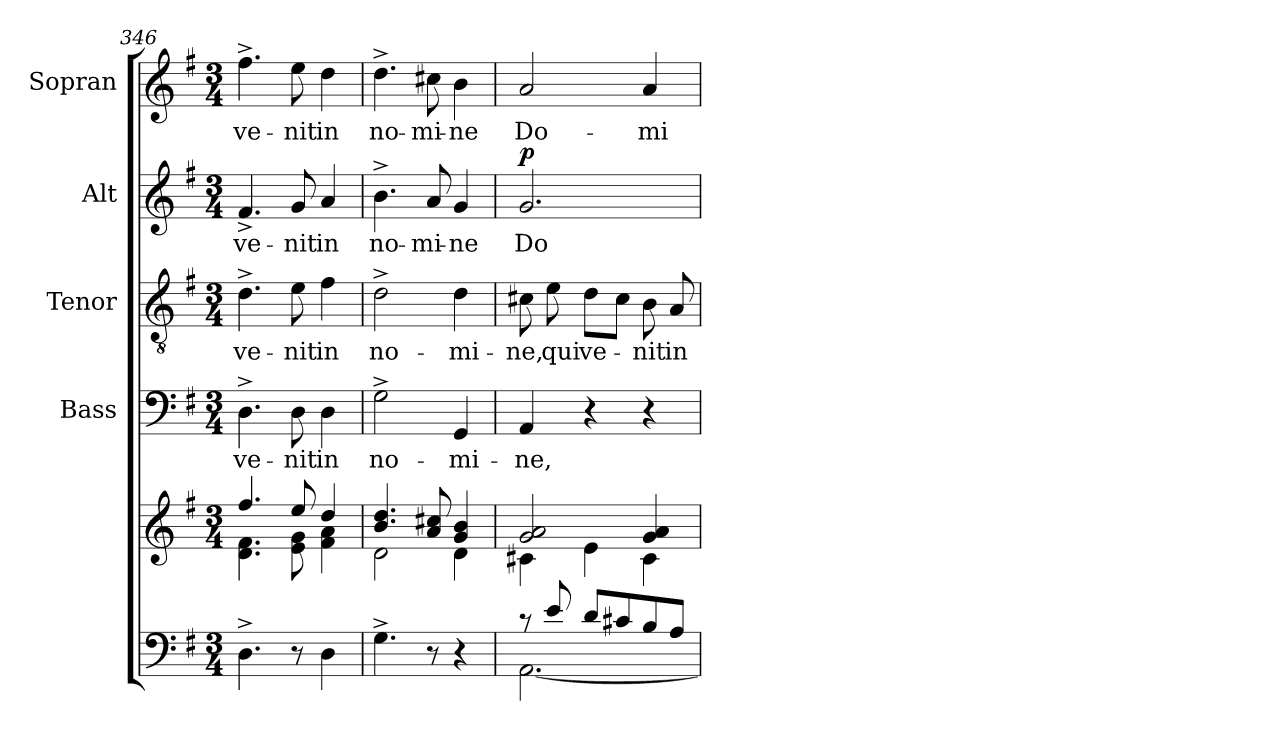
**kern	**kern	**kern	**text	**kern	**text	**kern	**text	**dynam	**kern	**text
*part5	*part5	*part4	*part4	*part3	*part3	*part2	*part2	*part2	*part1	*part1
*staff6	*staff5	*staff4	*staff4	*staff3	*staff3	*staff2	*staff2	*staff2	*staff1	*staff1
*	*	*I"Bass	*	*I"Tenor	*	*I"Alt	*	*	*I"Sopran	*
*	*	*I'B.	*	*I'T.	*	*I'A.	*	*	*I'S.	*
*clefF4	*clefG2	*clefF4	*	*clefGv2	*	*clefG2	*	*	*clefG2	*
*k[f#]	*k[f#]	*k[f#]	*	*k[f#]	*	*k[f#]	*	*	*k[f#]	*
*G:	*G:	*G:	*	*G:	*	*G:	*	*	*G:	*
*M3/4	*M3/4	*M3/4	*	*M3/4	*	*M3/4	*	*	*M3/4	*
=346	=346	=346	=346	=346	=346	=346	=346	=346	=346	=346
*	*^	*	*	*	*	*	*	*	*	*
!	!	!	!	!LO:LY:b	!	!LO:LY:b	!	!LO:LY:b	!	!	!LO:LY:b
4.D^>\	4.ff#!/	4.d!\ 4.f#!\	4.D^>\	ve-	4.d^>\	ve-	4.f#^</	ve-	.	4.ff#^>\	ve-
!	!	!	!	!LO:LY:b	!	!LO:LY:b	!	!LO:LY:b	!	!	!LO:LY:b
8r	8ee!/	8e!\ 8g!\	8D\	-nit	8e\	-nit	8g/	-nit	.	8ee\	-nit
!	!	!	!	!LO:LY:b	!	!LO:LY:b	!	!LO:LY:b	!	!	!LO:LY:b
4D\	4dd!/	4f#!\ 4a!\	4D\	in	4f#\	in	4a/	in	.	4dd\	in
=347	=347	=347	=347	=347	=347	=347	=347	=347	=347	=347	=347
!	!	!	!	!LO:LY:b	!	!LO:LY:b	!	!LO:LY:b	!	!	!LO:LY:b
4.G^>\	4.b!/ 4.dd!/	2d!\	2G^>\	no-	2d^>\	no-	4.b^>\	no-	.	4.dd^>\	no-
!	!	!	!	!	!	!	!	!LO:LY:b	!	!	!LO:LY:b
8r	8a!/ 8cc#X!/	.	.	.	.	.	8a/	-mi-	.	8cc#X\	-mi-
!	!	!	!	!LO:LY:b	!	!LO:LY:b	!	!LO:LY:b	!	!	!LO:LY:b
4r	4g!/ 4b!/	4d!\	4GG/	-mi-	4d\	-mi-	4g/	-ne	.	4b\	-ne
=348	=348	=348	=348	=348	=348	=348	=348	=348	=348	=348	=348
*^	*	*	*	*	*	*	*	*	*	*	*
!	!	!	!	!	!LO:LY:b	!	!LO:LY:b	!	!LO:LY:b	!LO:DY:a	!	!LO:LY:b
8rc	[<2.AA\	2g!/ 2a!/	4c#X!\	4AA/	-ne,	8c#X\	-ne,	2.g/	Do-	p	2a/	Do-
!	!	!	!	!	!	!	!LO:LY:b	!	!	!	!	!
8e!/	.	.	.	.	.	8e\	qui	.	.	.	.	.
!	!	!	!	!	!	!	!LO:LY:b	!	!	!	!	!
8d!/L	.	.	4e!\	4r	.	8d\L	ve-	.	.	.	.	.
8c#X!/	.	.	.	.	.	8c#\J	.	.	.	.	.	.
!	!	!	!	!	!	!	!LO:LY:b	!	!	!	!	!LO:LY:b
8B!/	.	4g!/ 4a!/	4c#!\	4r	.	8B\	-nit	.	.	.	4a/	-mi-
!	!	!	!	!	!	!	!LO:LY:b	!	!	!	!	!
8A!/J	.	.	.	.	.	8A/	in	.	.	.	.	.
*v	*v	*	*	*	*	*	*	*	*	*	*	*
*	*v	*v	*	*	*	*	*	*	*	*	*
=	=	=	=	=	=	=	=	=	=	=
*-	*-	*-	*-	*-	*-	*-	*-	*-	*-	*-
